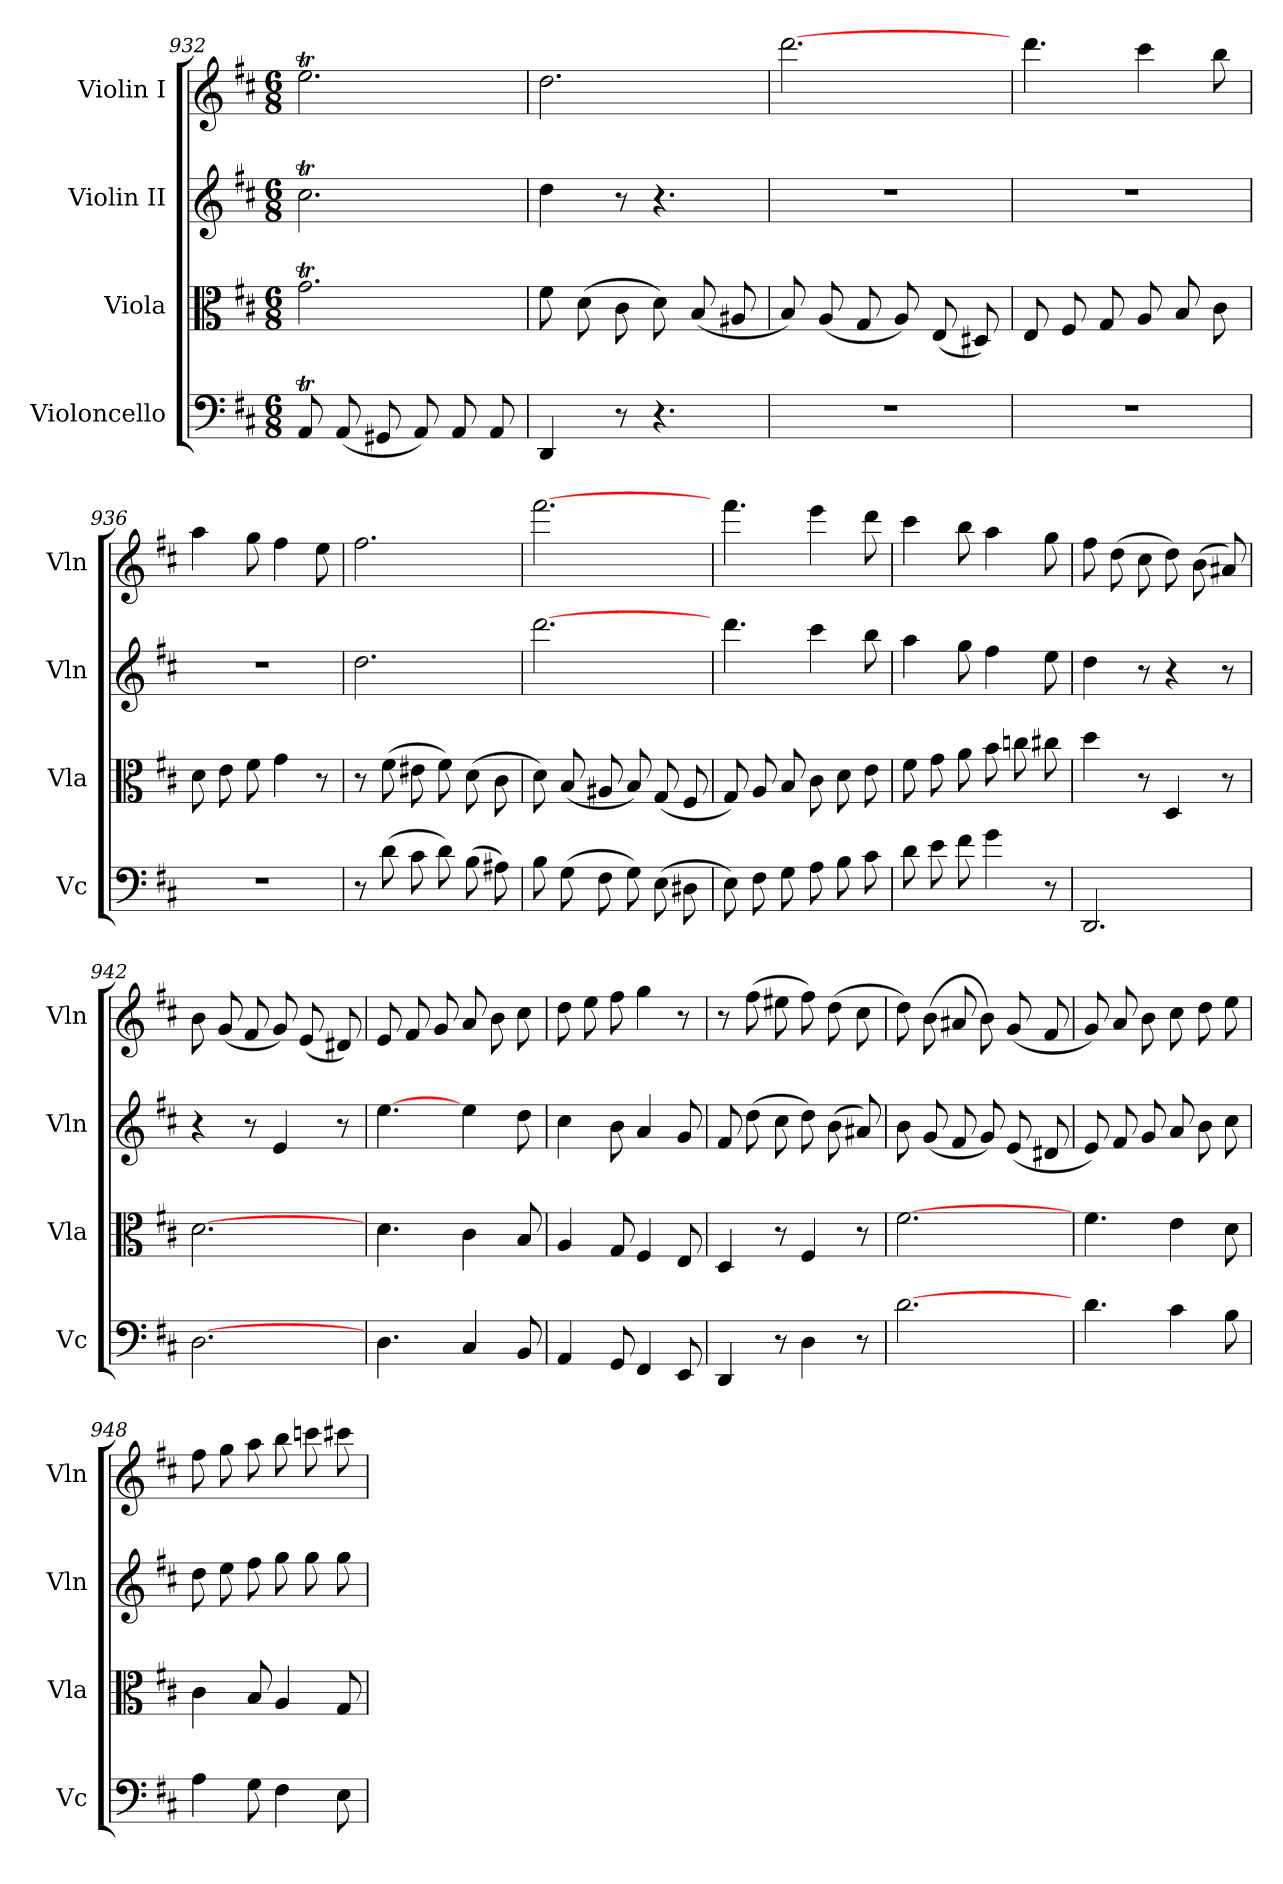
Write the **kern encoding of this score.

**kern	**kern	**kern	**kern
*part4	*part3	*part2	*part1
*staff4	*staff3	*staff2	*staff1
*I"Violoncello	*I"Viola	*I"Violin II	*I"Violin I
*I'Vc	*I'Vla	*I'Vln	*I'Vln
*clefF4	*clefC3	*clefG2	*clefG2
*k[f#c#]	*k[f#c#]	*k[f#c#]	*k[f#c#]
*D:	*D:	*D:	*D:
*M6/8	*M6/8	*M6/8	*M6/8
=932	=932	=932	=932
8AAT	2.gT	2.cc#t	2.eeT
(8AA	.	.	.
8GG#X	.	.	.
8AA)	.	.	.
8AA	.	.	.
8AA	.	.	.
=933	=933	=933	=933
4DD	8f#	4dd	2.dd
.	(8d	.	.
8r	8c#	8r	.
4.r	8d)	4.r	.
.	(8B	.	.
.	8A#X	.	.
=934	=934	=934	=934
2.r	8B)	2.r	[2.ddd
.	(8A	.	.
.	8G	.	.
.	8A)	.	.
.	(8E	.	.
.	8D#X)	.	.
=935	=935	=935	=935
2.r	8E	2.r	4.ddd
.	8F#	.	.
.	8G	.	.
.	8A	.	4ccc#
.	8B	.	.
.	8c#	.	8bb
=936	=936	=936	=936
2.r	8d	2.r	4aa
.	8e	.	.
.	8f#	.	8gg
.	4g	.	4ff#
.	8r	.	8ee
=937	=937	=937	=937
8r	8r	2.dd	2.ff#
(8d	(8f#	.	.
8c#	8e#X	.	.
8d)	8f#)	.	.
(8B	(8d	.	.
8A#X)	8c#	.	.
=938	=938	=938	=938
8B	8d)	[2.ddd	[2.fff#
(8G	(8B	.	.
8F#	8A#X	.	.
8G)	8B)	.	.
(8E	(8G	.	.
8D#X	8F#	.	.
=939	=939	=939	=939
8E)	8G)	4.ddd	4.fff#
8F#	8A	.	.
8G	8B	.	.
8A	8c#	4ccc#	4eee
8B	8d	.	.
8c#	8e	8bb	8ddd
=940	=940	=940	=940
8d	8f#	4aa	4ccc#
8e	8g	.	.
8f#	8a	8gg	8bb
4g	8b	4ff#	4aa
.	8ccn	.	.
8r	8cc#X	8ee	8gg
=941	=941	=941	=941
2.DD	4dd	4dd	8ff#
.	.	.	(8dd
.	8r	8r	8cc#
.	4D	4r	8dd)
.	.	.	(8b
.	8r	8r	8a#X)
=942	=942	=942	=942
[2.D	[2.d	4r	8b
.	.	.	(8g
.	.	8r	8f#
.	.	4e	8g)
.	.	.	(8e
.	.	8r	8d#X)
=943	=943	=943	=943
4.D	4.d	[4.ee	8e
.	.	.	8f#
.	.	.	8g
4C#	4c#	4ee	8a
.	.	.	8b
8BB	8B	8dd	8cc#
=944	=944	=944	=944
4AA	4A	4cc#	8dd
.	.	.	8ee
8GG	8G	8b	8ff#
4FF#	4F#	4a	4gg
8EE	8E	8g	8r
=945	=945	=945	=945
4DD	4D	8f#	8r
.	.	(8dd	(8ff#
8r	8r	8cc#	8ee#X
4D	4F#	8dd)	8ff#)
.	.	(8b	(8dd
8r	8r	8a#X)	8cc#
=946	=946	=946	=946
[2.d	[2.f#	8b	8dd)
.	.	(8g	(8b
.	.	8f#	8a#X
.	.	8g)	8b)
.	.	(8e	(8g
.	.	8d#X	8f#
=947	=947	=947	=947
4.d	4.f#	8e)	8g)
.	.	8f#	8a
.	.	8g	8b
4c#	4e	8a	8cc#
.	.	8b	8dd
8B	8d	8cc#	8ee
=948	=948	=948	=948
4A	4c#	8dd	8ff#
.	.	8ee	8gg
8G	8B	8ff#	8aa
4F#	4A	8gg	8bb
.	.	8gg	8cccn
8E	8G	8gg	8ccc#X
=	=	=	=
*-	*-	*-	*-
